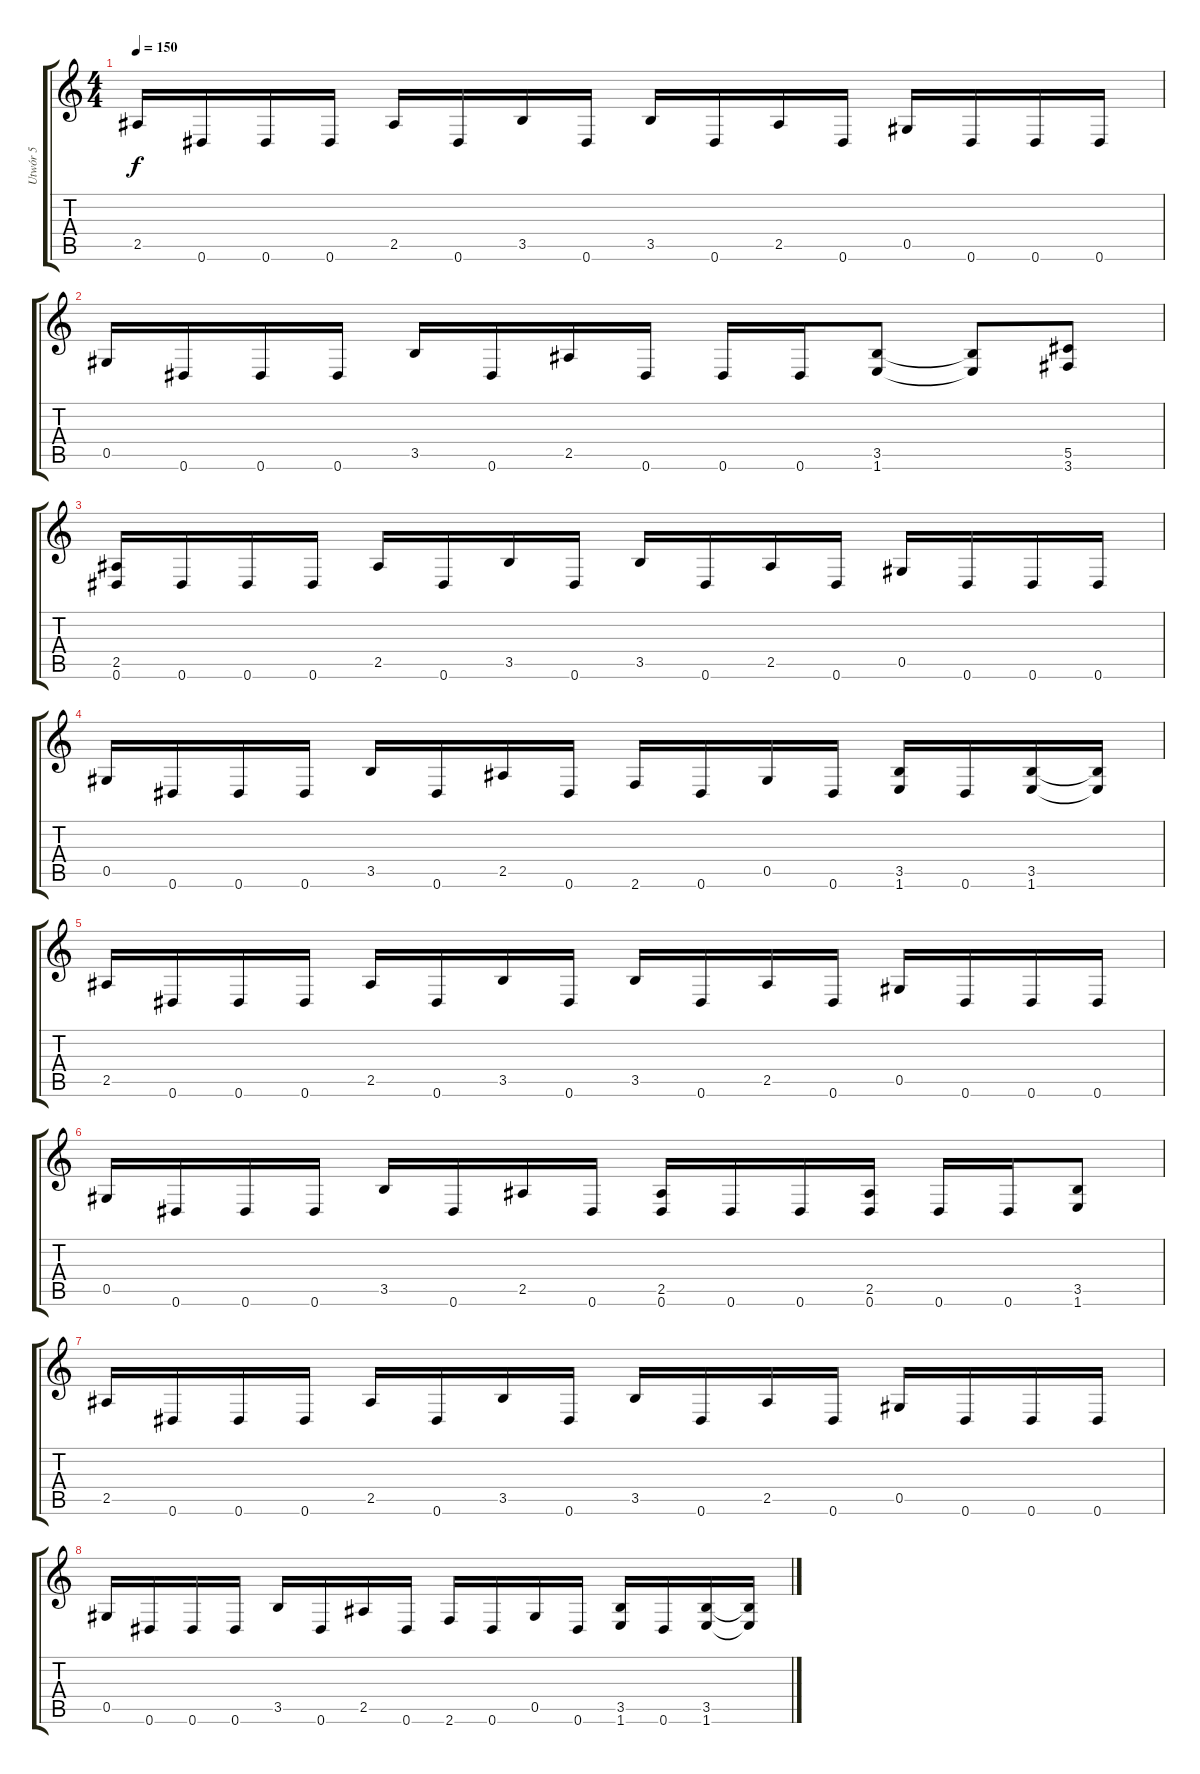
\track ("Utwór 5" "Utwór 5") {instrument distortionguitar}
\staff {score tabs}
\tuning (Eb4 Bb3 Gb3 Db3 Ab2 Eb2) {hide}
\ts (4 4)
\tempo 150
\clef g2
\ks c
2.5.16{dy f} 0.6.16 0.6.16 0.6.16 2.5.16 0.6.16 3.5.16 0.6.16 3.5.16 0.6.16 2.5.16 0.6.16 0.5.16 0.6.16 0.6.16 0.6.16 |
0.5.16 0.6.16 0.6.16 0.6.16 3.5.16 0.6.16 2.5.16 0.6.16 0.6.16 0.6.16 (3.5 1.6).8 (3.5{t} 1.6{t}).8 (5.5 3.6).8 |
(2.5 0.6).16 0.6.16 0.6.16 0.6.16 2.5.16 0.6.16 3.5.16 0.6.16 3.5.16 0.6.16 2.5.16 0.6.16 0.5.16 0.6.16 0.6.16 0.6.16 |
0.5.16 0.6.16 0.6.16 0.6.16 3.5.16 0.6.16 2.5.16 0.6.16 2.6.16 0.6.16 0.5.16 0.6.16 (3.5 1.6).16 0.6.16 (3.5 1.6).16 (3.5{t} 1.6{t}).16 |
2.5.16 0.6.16 0.6.16 0.6.16 2.5.16 0.6.16 3.5.16 0.6.16 3.5.16 0.6.16 2.5.16 0.6.16 0.5.16 0.6.16 0.6.16 0.6.16 |
0.5.16 0.6.16 0.6.16 0.6.16 3.5.16 0.6.16 2.5.16 0.6.16 (2.5 0.6).16 0.6.16 0.6.16 (2.5 0.6).16 0.6.16 0.6.16 (3.5 1.6).8 |
2.5.16 0.6.16 0.6.16 0.6.16 2.5.16 0.6.16 3.5.16 0.6.16 3.5.16 0.6.16 2.5.16 0.6.16 0.5.16 0.6.16 0.6.16 0.6.16 |
0.5.16 0.6.16 0.6.16 0.6.16 3.5.16 0.6.16 2.5.16 0.6.16 2.6.16 0.6.16 0.5.16 0.6.16 (3.5 1.6).16 0.6.16 (3.5 1.6).16 (3.5{t} 1.6{t}).16
